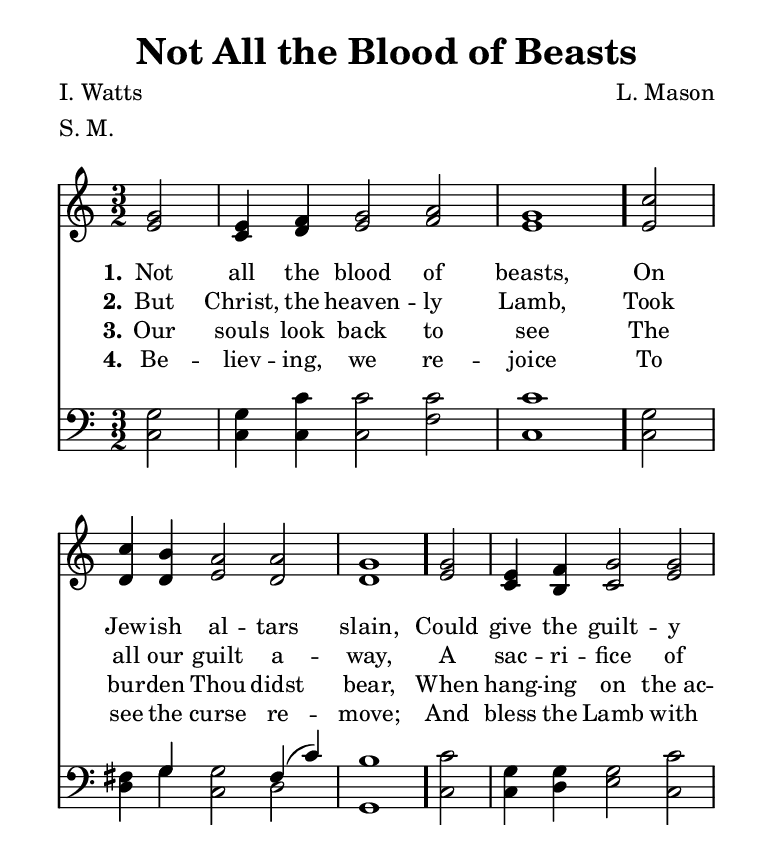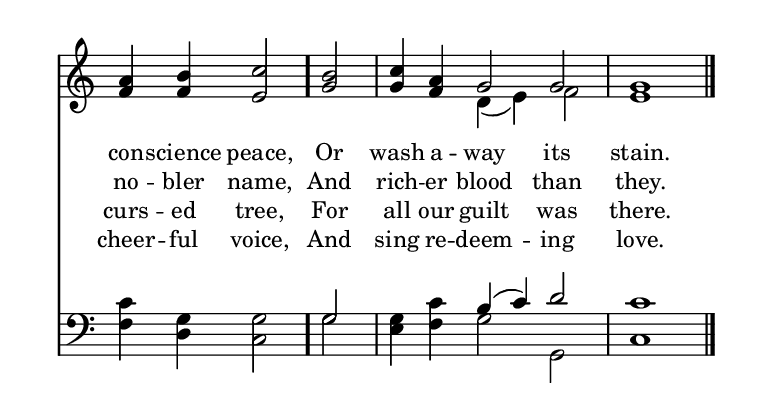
\include "common/global.ily"
\paper {
  \include "common/paper.ily"
  ragged-bottom = ##t
}

\header{
  hymnnumber = "254"
  title = "Not All the Blood of Beasts"
  tunename = "Boylston"
  meter = "S. M."
  poet = "I. Watts"
  composer = "L. Mason"
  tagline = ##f
}

global = {
  \include "common/overrides.ily"
  \override Staff.TimeSignature.style = #'numbered
  \time 3/2
  \override Score.MetronomeMark.transparent = ##t % hide all fermata changes too
  \tempo 4=100
  \key c \major
  \partial 2
  \autoBeamOff
}

notesSoprano = {
\global
\relative c'' {

  g2 | e4 f g2 a | g1
  c2 | c4 b a2 a | g1 \eogbreak
  g2 | e4 f g2 g | a4 b c2
  b2 | c4 a g2 g | g1 \eogbreak

  \bar "|."

}
}

notesAlto = {
\global
\relative e' {

  e2 | c4 d e2 f | e1
  e2 | d4 d e2 d | d1
  e2 | c4 b c2 e | f4 f e2
  g2 | g4 f d( e) f2 | e1

}
}

notesTenor = {
\global
\relative a {

  g2 | g4 c c2 c | c1
  g2 | fis4 g g2 fis4( c') | b1
  c2 | g4 g g2 c | c4 g g2
  g2 | g4 c4 b( c) d2 | c1

}
}

notesBass = {
\global
\relative f {

  c2 | c4 c c2 f | c1
  c2 d4 g c,2 d | g,1
  c2 | c4 d e2 c | f4 d c2
  g'2 | e4 f g2 g, | c1

}
}

wordsA = \lyricmode {
\set stanza = "1."

Not all the blood of beasts, \bar "."
On Jew -- ish al -- tars slain, \bar "."
Could give the guilt -- y con -- science peace, \bar "."
Or wash a -- way its stain. \bar "."

}

wordsB = \lyricmode {
\set stanza = "2."

But Christ, the heaven -- ly Lamb,
Took all our guilt a -- way,
A sac -- ri -- fice of no -- bler name,
And rich -- er blood than they.

}

wordsC = \lyricmode {
\set stanza = "3."

Our souls look back to see
The bur -- den Thou didst bear,
When hang -- ing on the_ac -- curs -- ed tree,
For all our guilt was there.

}

wordsD = \lyricmode {
\set stanza = "4."

Be -- liev -- ing, we re -- joice
To see the curse re -- move;
And bless the Lamb with cheer -- ful voice,
And sing re -- deem -- ing love.

}

\score {
  \context ChoirStaff <<
    \context Staff = upper <<
      \set Staff.autoBeaming = ##f
      \set ChoirStaff.systemStartDelimiter = #'SystemStartBar
      \set ChoirStaff.printPartCombineTexts = ##f
      \partcombine #'(2 . 9) \notesSoprano \notesAlto
      \context NullVoice = sopranos { \voiceOne << \notesSoprano >> }
      \context Lyrics = one   \lyricsto sopranos \wordsA
      \context Lyrics = two   \lyricsto sopranos \wordsB
      \context Lyrics = three \lyricsto sopranos \wordsC
      \context Lyrics = four  \lyricsto sopranos \wordsD
    >>
    \context Staff = men <<
      \set Staff.autoBeaming = ##f
      \clef bass
      \set ChoirStaff.printPartCombineTexts = ##f
      \partcombine #'(2 . 9) \notesTenor \notesBass
    >>
  >>
  \layout {
    \include "common/layout.ily"
  }
  \midi{
    \include "common/midi.ily"
  }
}

\version "2.19.49"  % necessary for upgrading to future LilyPond versions.

% vi:set et ts=2 sw=2 ai nocindent syntax=lilypond:
